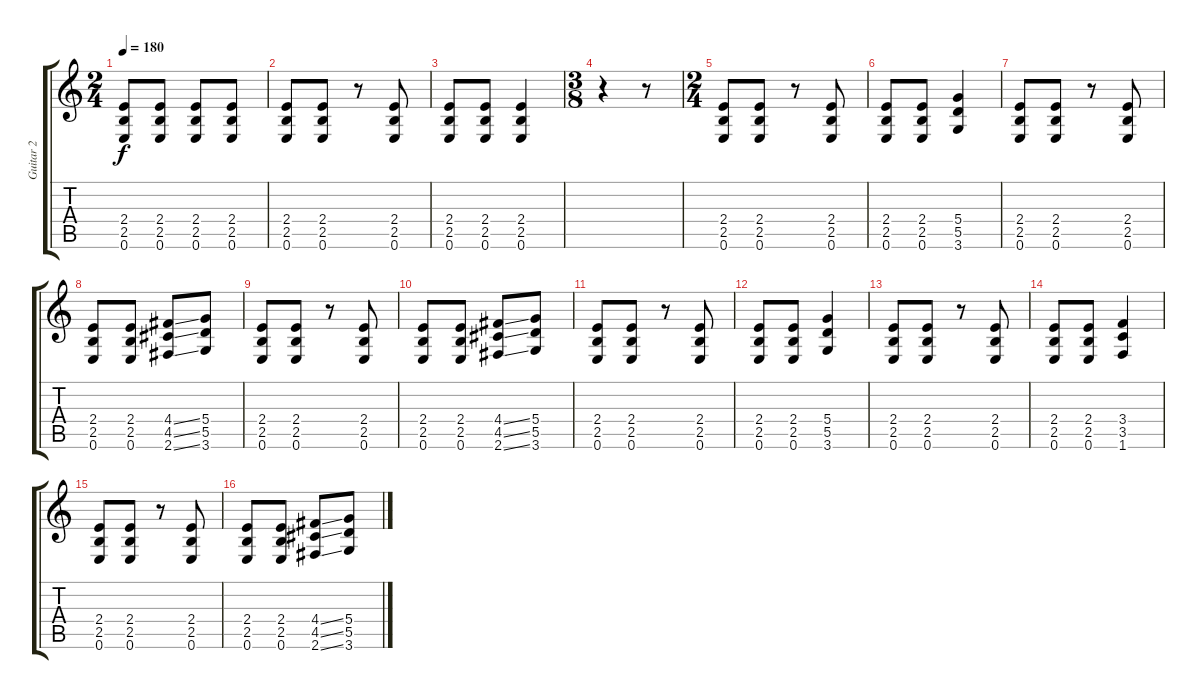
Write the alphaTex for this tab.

\track ("Guitar 2" "Guitar 2") {instrument distortionguitar}
\staff {score tabs}
\tuning (E4 B3 G3 D3 A2 E2) {hide}
\ts (2 4)
\tempo 180
\clef g2
\ks c
(2.4 2.5 0.6).8{dy f} (2.4 2.5 0.6).8 (2.4 2.5 0.6).8 (2.4 2.5 0.6).8 |
(2.4 2.5 0.6).8 (2.4 2.5 0.6).8 r.8 (2.4 2.5 0.6).8 |
(2.4 2.5 0.6).8 (2.4 2.5 0.6).8 (2.4 2.5 0.6).4 |
\ts (3 8)
r.4 r.8 |
\ts (2 4)
(2.4 2.5 0.6).8 (2.4 2.5 0.6).8 r.8 (2.4 2.5 0.6).8 |
(2.4 2.5 0.6).8 (2.4 2.5 0.6).8 (5.4 5.5 3.6).4 |
(2.4 2.5 0.6).8 (2.4 2.5 0.6).8 r.8 (2.4 2.5 0.6).8 |
(2.4 2.5 0.6).8 (2.4 2.5 0.6).8 (4.4{ss} 4.5{ss} 2.6{ss}).8 (5.4 5.5 3.6).8 |
(2.4 2.5 0.6).8 (2.4 2.5 0.6).8 r.8 (2.4 2.5 0.6).8 |
(2.4 2.5 0.6).8 (2.4 2.5 0.6).8 (4.4{ss} 4.5{ss} 2.6{ss}).8 (5.4 5.5 3.6).8 |
(2.4 2.5 0.6).8 (2.4 2.5 0.6).8 r.8 (2.4 2.5 0.6).8 |
(2.4 2.5 0.6).8 (2.4 2.5 0.6).8 (5.4 5.5 3.6).4 |
(2.4 2.5 0.6).8 (2.4 2.5 0.6).8 r.8 (2.4 2.5 0.6).8 |
(2.4 2.5 0.6).8 (2.4 2.5 0.6).8 (3.4 3.5 1.6).4 |
(2.4 2.5 0.6).8 (2.4 2.5 0.6).8 r.8 (2.4 2.5 0.6).8 |
(2.4 2.5 0.6).8 (2.4 2.5 0.6).8 (4.4{ss} 4.5{ss} 2.6{ss}).8 (5.4 5.5 3.6).8
